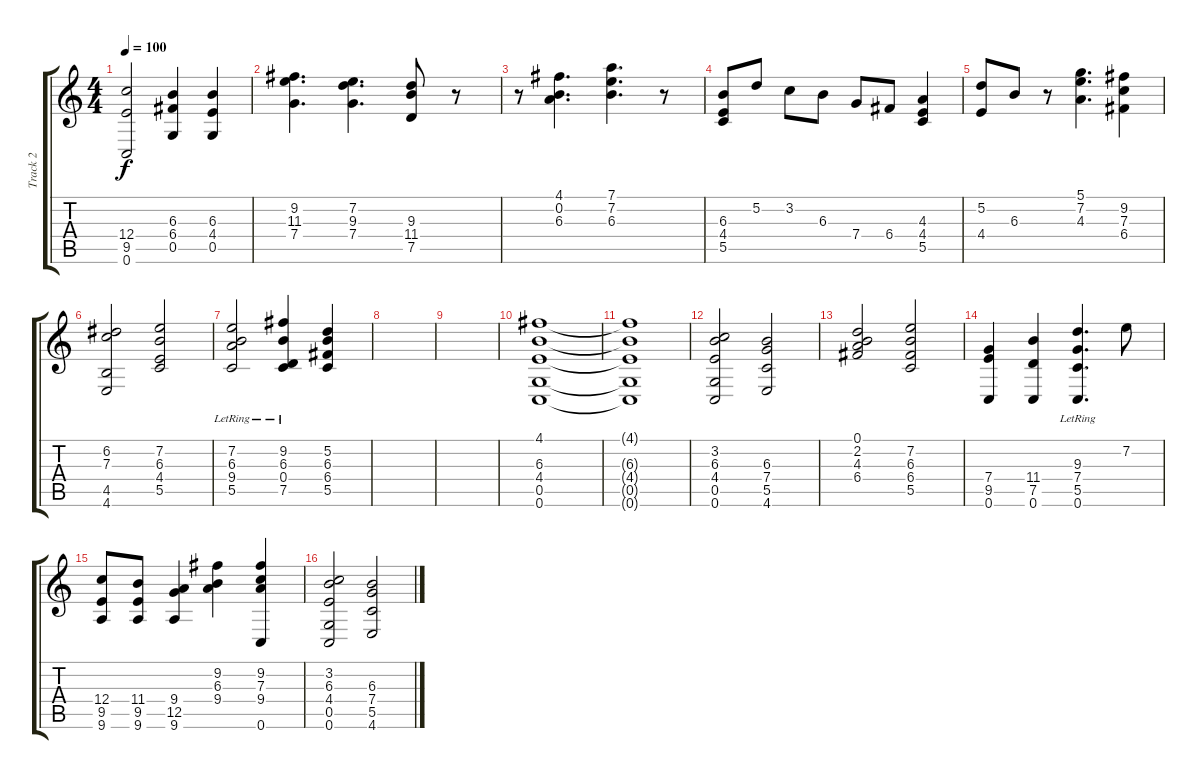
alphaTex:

\track ("Track 2" "Track 2") {instrument electricguitarjazz bank 255}
\staff {score tabs}
\tuning (D4 A3 F3 C3 G2 C2) {hide}
\ts (4 4)
\tempo 100
\clef g2
\ks c
(12.4 9.5 0.6).2{dy f} (6.3 6.4 0.5).4 (6.3 4.4 0.5).4 |
(9.2 11.3 7.4).4{d} (7.2 9.3 7.4).4{d} (9.3 11.4 7.5).8 r.8 |
r.8 (4.1 0.2 6.3).4{d} (7.1 7.2 6.3).4{d} r.8 |
(6.3 4.4 5.5).8 5.2.8 3.2.8 6.3.8 7.4.8 6.4.8 (4.3 4.4 5.5).4 |
(5.2 4.4).8 6.3.8 r.8 (5.1 7.2 4.3).4{d} (9.2 7.3 6.4).4 |
(6.2 7.3 4.5 4.6).2 (7.2 6.3 4.4 5.5).2 |
(7.2{lr} 6.3{lr} 9.4{lr} 5.5{lr}).2 (9.2{lr} 6.3{lr} 0.4{lr} 7.5{lr}).4 (5.2 6.3 6.4 5.5).4 |
|
|
(4.1 6.3 4.4 0.5 0.6).1 |
(4.1{t} 6.3{t} 4.4{t} 0.5{t} 0.6{t}).1 |
(3.2 6.3 4.4 0.5 0.6).2 (6.3 7.4 5.5 4.6).2 |
(0.1 2.2 4.3 6.4).2 (7.2 6.3 6.4 5.5).2 |
(7.4 9.5 0.6).4 (11.4 7.5 0.6).4 (9.3{lr} 7.4 5.5{lr} 0.6{lr}).4{d} 7.2.8 |
(12.4 9.5 9.6).8 (11.4 9.5 9.6).8 (9.4 12.5 9.6).4 (9.2 6.3 9.4).4 (9.2 7.3 9.4 0.6).4 |
(3.2 6.3 4.4 0.5 0.6).2 (6.3 7.4 5.5 4.6).2
